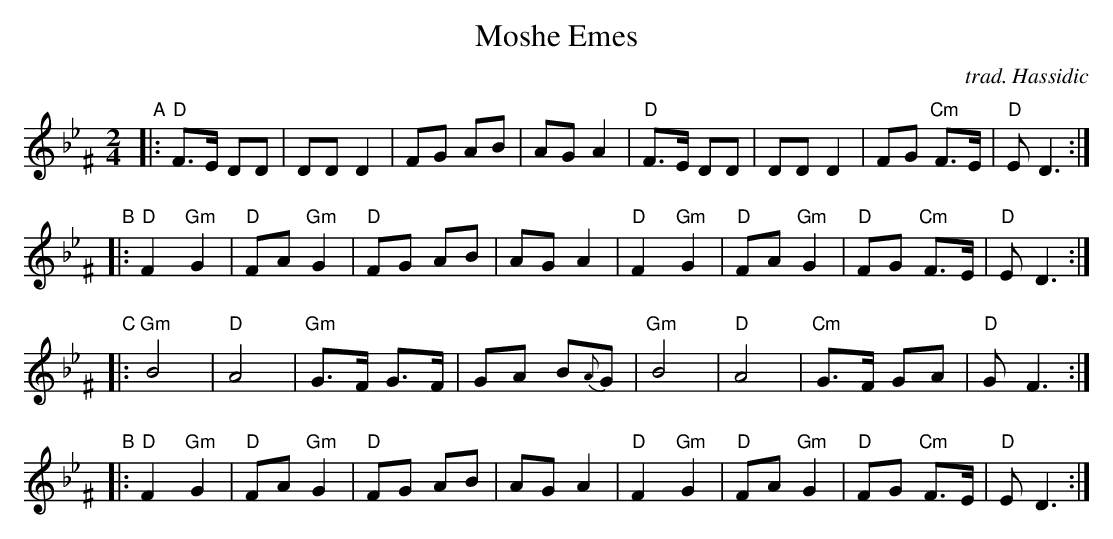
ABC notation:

X:1
T: Moshe Emes
M: 2/4
L: 1/8
O: trad. Hassidic
K: Dphr^F
"A"\
|:"D"F>E DD | DD D2 | FG AB | AG A2 \
| "D"F>E DD | DD D2 | FG "Cm"F>E | "D"E D3 :|
"B"\
|:"D"F2 "Gm"G2 | "D"FA "Gm"G2 | "D"FG AB | AG A2 \
| "D"F2 "Gm"G2 | "D"FA "Gm"G2 | "D"FG "Cm"F>E | "D"E D3 :|
"C"\
|:"Gm"B4 | "D"A4 | "Gm"G>F G>F | GA B{A}G \
| "Gm"B4 | "D"A4 | "Cm"G>F GA  | "D"G F3 :|
"B"\
|:"D"F2 "Gm"G2 | "D"FA "Gm"G2 | "D"FG AB | AG A2 \
| "D"F2 "Gm"G2 | "D"FA "Gm"G2 | "D"FG "Cm"F>E | "D"E D3 :|
